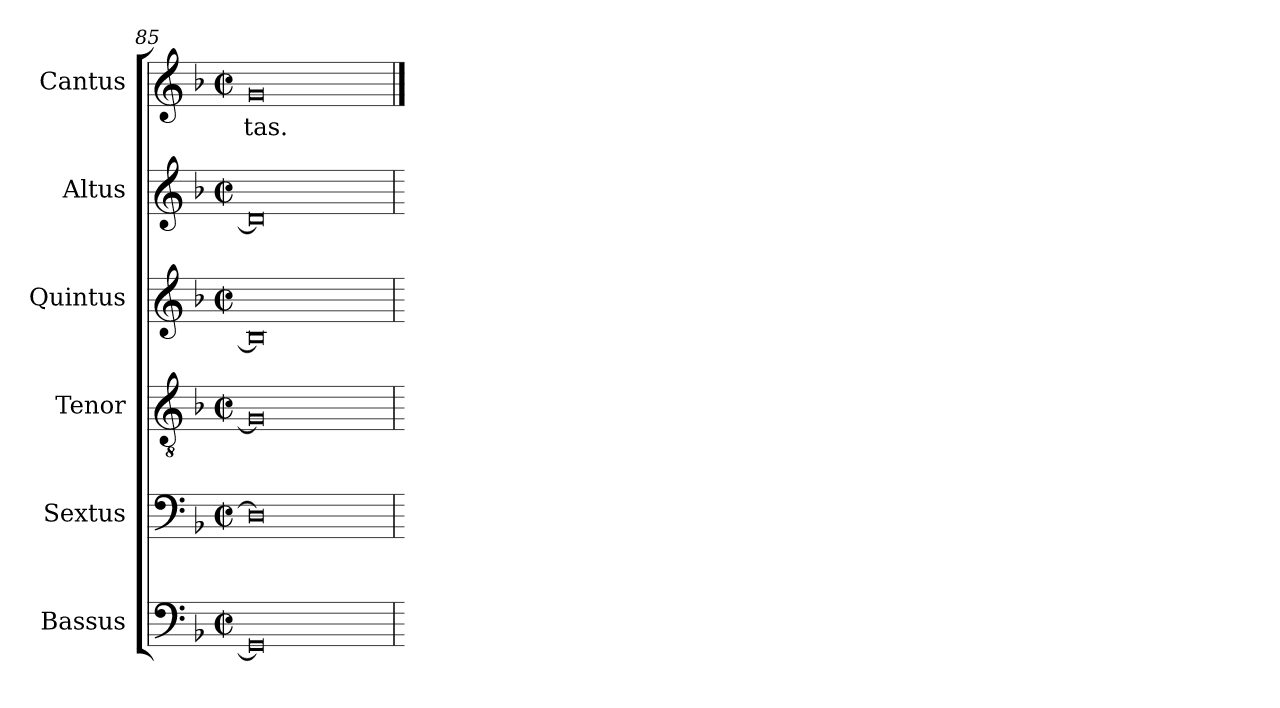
**kern	**kern	**kern	**kern	**kern	**kern	**text
*part6	*part5	*part4	*part3	*part2	*part1	*part1
*staff6	*staff5	*staff4	*staff3	*staff2	*staff1	*staff1
*I"Bassus	*I"Sextus	*I"Tenor	*I"Quintus	*I"Altus	*I"Cantus	*
*clefF4	*clefF4	*clefGv2	*clefG2	*clefG2	*clefG2	*
*k[b-]	*k[b-]	*k[b-]	*k[b-]	*k[b-]	*k[b-]	*
*F:	*F:	*F:	*F:	*F:	*F:	*
*M2/2	*M2/2	*M2/2	*M2/2	*M2/2	*M2/2	*
*met(c|)	*met(c|)	*met(c|)	*met(c|)	*met(c|)	*met(c|)	*
=85	=85	=85	=85	=85	=85	=85
!	!	!	!	!	!	!LO:LY:b:cj
0GG]	0D]	0G]	0B]	0d]	0g	-tas.
=	=	=	=	=	==	==
*-	*-	*-	*-	*-	*-	*-
